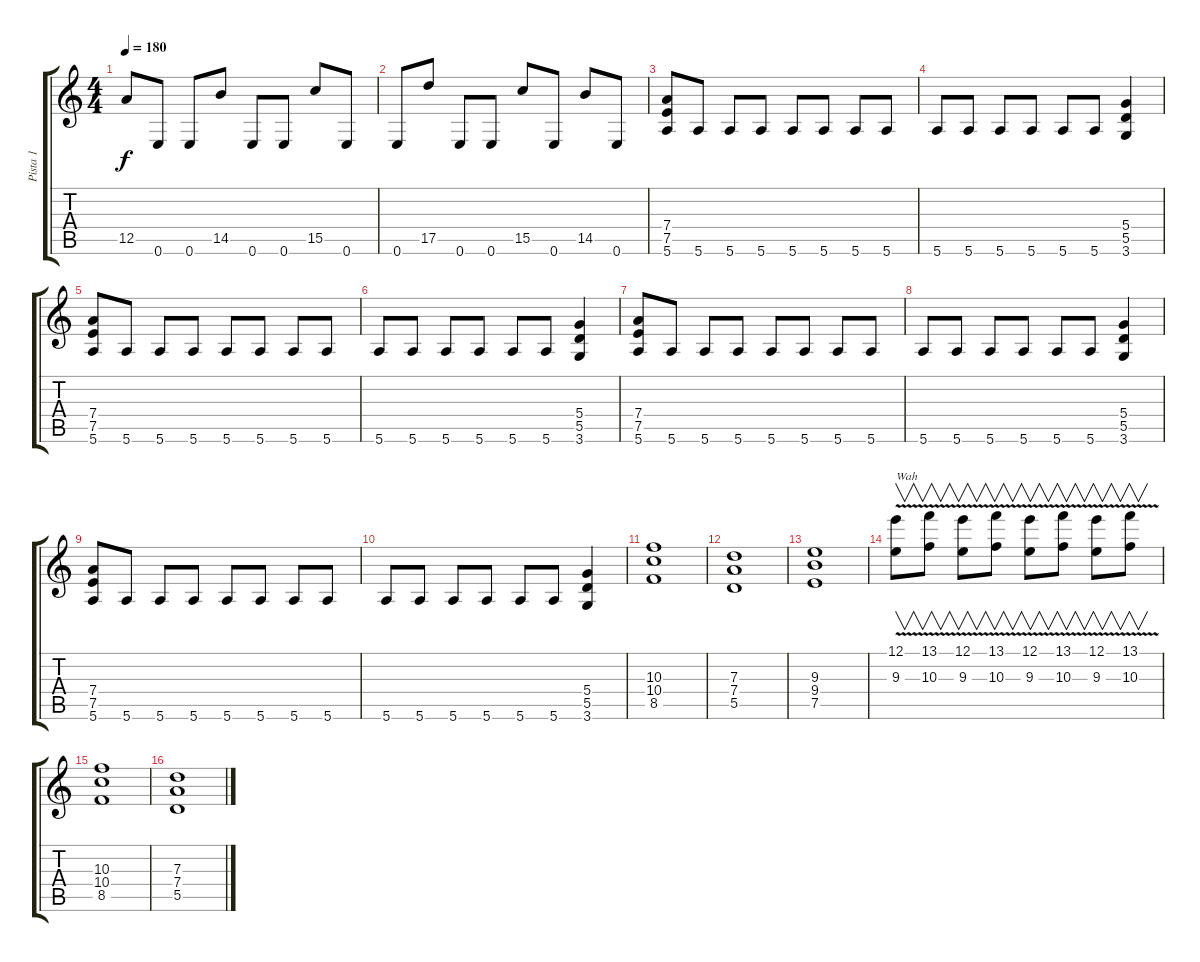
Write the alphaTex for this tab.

\track ("Pista 1" "Pista 1") {instrument distortionguitar}
\staff {score tabs}
\tuning (E4 B3 G3 D3 A2 E2) {hide}
\ts (4 4)
\tempo 180
\clef g2
\ks c
12.5.8{dy f} 0.6.8 0.6.8 14.5.8 0.6.8 0.6.8 15.5.8 0.6.8 |
0.6.8 17.5.8 0.6.8 0.6.8 15.5.8 0.6.8 14.5.8 0.6.8 |
(7.4 7.5 5.6).8 5.6.8 5.6.8 5.6.8 5.6.8 5.6.8 5.6.8 5.6.8 |
5.6.8 5.6.8 5.6.8 5.6.8 5.6.8 5.6.8 (5.4 5.5 3.6).4 |
(7.4 7.5 5.6).8 5.6.8 5.6.8 5.6.8 5.6.8 5.6.8 5.6.8 5.6.8 |
5.6.8 5.6.8 5.6.8 5.6.8 5.6.8 5.6.8 (5.4 5.5 3.6).4 |
(7.4 7.5 5.6).8 5.6.8 5.6.8 5.6.8 5.6.8 5.6.8 5.6.8 5.6.8 |
5.6.8 5.6.8 5.6.8 5.6.8 5.6.8 5.6.8 (5.4 5.5 3.6).4 |
(7.4 7.5 5.6).8 5.6.8 5.6.8 5.6.8 5.6.8 5.6.8 5.6.8 5.6.8 |
5.6.8 5.6.8 5.6.8 5.6.8 5.6.8 5.6.8 (5.4 5.5 3.6).4 |
(10.3 10.4 8.5).1 |
(7.3 7.4 5.5).1 |
(9.3 9.4 7.5).1 |
(12.1{v} 9.3{v}).8{v txt "Wah" volume 8} (13.1{v} 10.3{v}).8{v} (12.1{v} 9.3{v}).8{v} (13.1{v} 10.3{v}).8{v} (12.1{v} 9.3{v}).8{v} (13.1{v} 10.3{v}).8{v} (12.1{v} 9.3{v}).8{v} (13.1{v} 10.3{v}).8{v} |
(10.3 10.4 8.5).1{volume 13} |
(7.3 7.4 5.5).1
